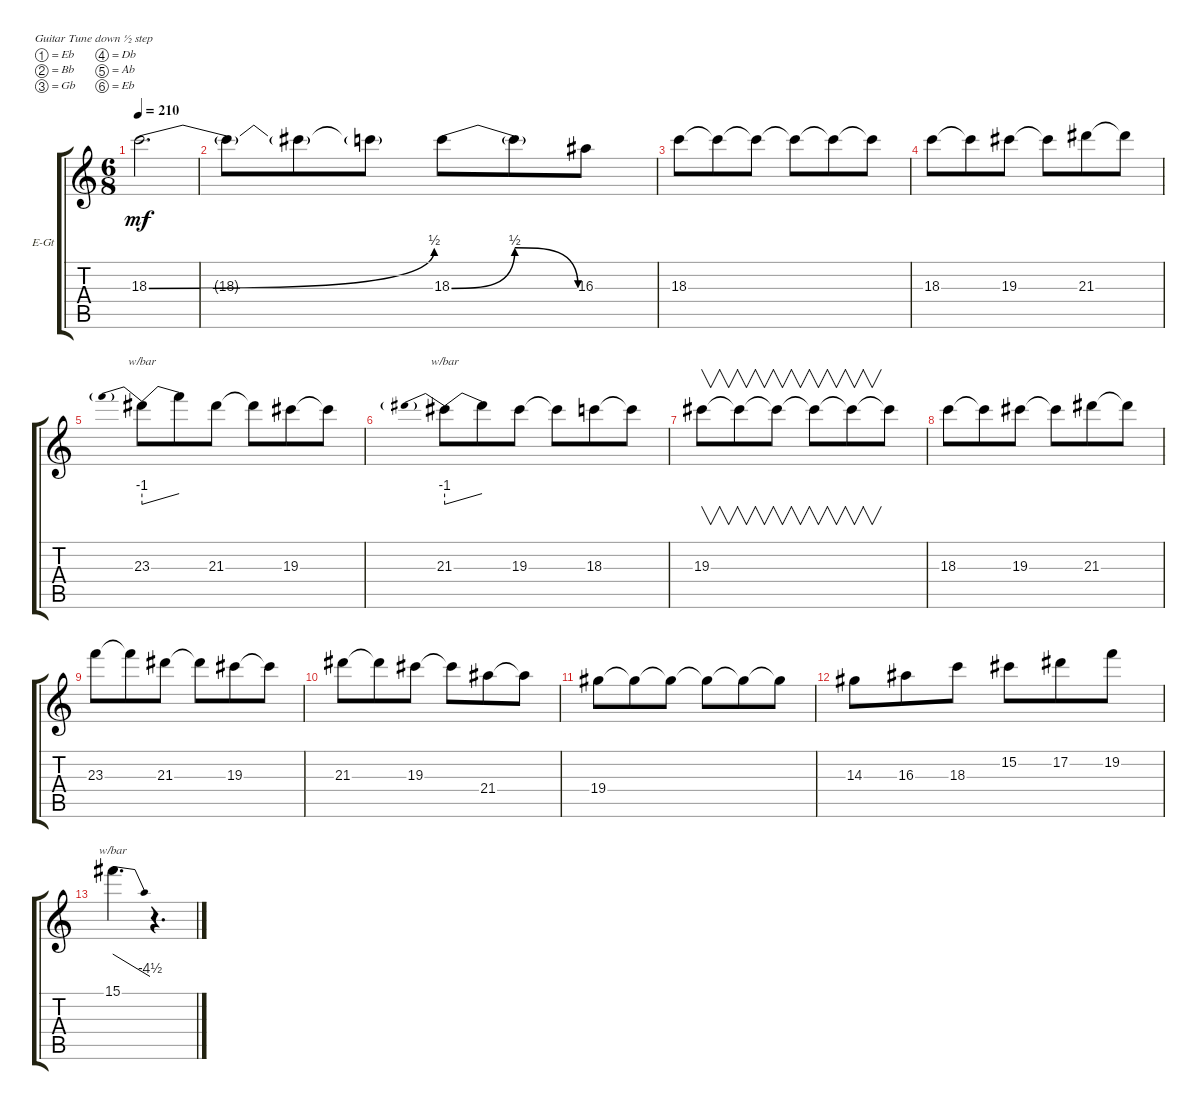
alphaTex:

\bracketExtendMode groupsimilarinstruments
\firstSystemTrackNameOrientation horizontal
\otherSystemsTrackNameOrientation horizontal
\track ("solo" "E-Gt") {instrument distortionguitar}
\staff {score tabs}
\tuning (Eb4 Bb3 Gb3 Db3 Ab2 Eb2)
\ts (6 8)
\tempo 210
\clef g2
\ks c
18.3{be (bend 0 0 27.599999999999998 2)}.2{d dy mf} |
18.3{t}.8 18.3{t}.8 18.3{t}.8 18.3{be (bendrelease 0 0 18 2 22.2 2 30 0)}.8 18.3{t}.8 16.3.8 |
18.3.8 18.3{t}.8 18.3{t}.8 18.3{t}.8 18.3{t}.8 18.3{t}.8 |
18.3.8 18.3{t}.8 19.3.8 19.3{t}.8 21.3.8 21.3{t}.8 |
23.3.8{tbe (predivedive default 0 -4 30 0)} 23.3{t}.8 21.3.8 21.3{t}.8 19.3.8 19.3{t}.8 |
21.3.8{tbe (predivedive default 0 -4 30 0)} 21.3{t}.8 19.3.8 19.3{t}.8 18.3.8 18.3{t}.8 |
19.3.8{v} 19.3{t}.8{v} 19.3{t}.8{v} 19.3{t}.8{v} 19.3{t}.8{v} 19.3{t}.8 |
18.3.8 18.3{t}.8 19.3.8 19.3{t}.8 21.3.8 21.3{t}.8 |
23.3.8 23.3{t}.8 21.3.8 21.3{t}.8 19.3.8 19.3{t}.8 |
21.3.8 21.3{t}.8 19.3.8 19.3{t}.8 21.4.8 21.4{t}.8 |
19.4.8 19.4{t}.8 19.4{t}.8 19.4{t}.8 19.4{t}.8 19.4{t}.8 |
14.3.8 16.3.8 18.3.8 15.2.8 17.2.8 19.2.8 |
15.1.4{d tbe (dive default 36 0 57.599999999999994 -18)} r.4{d}
